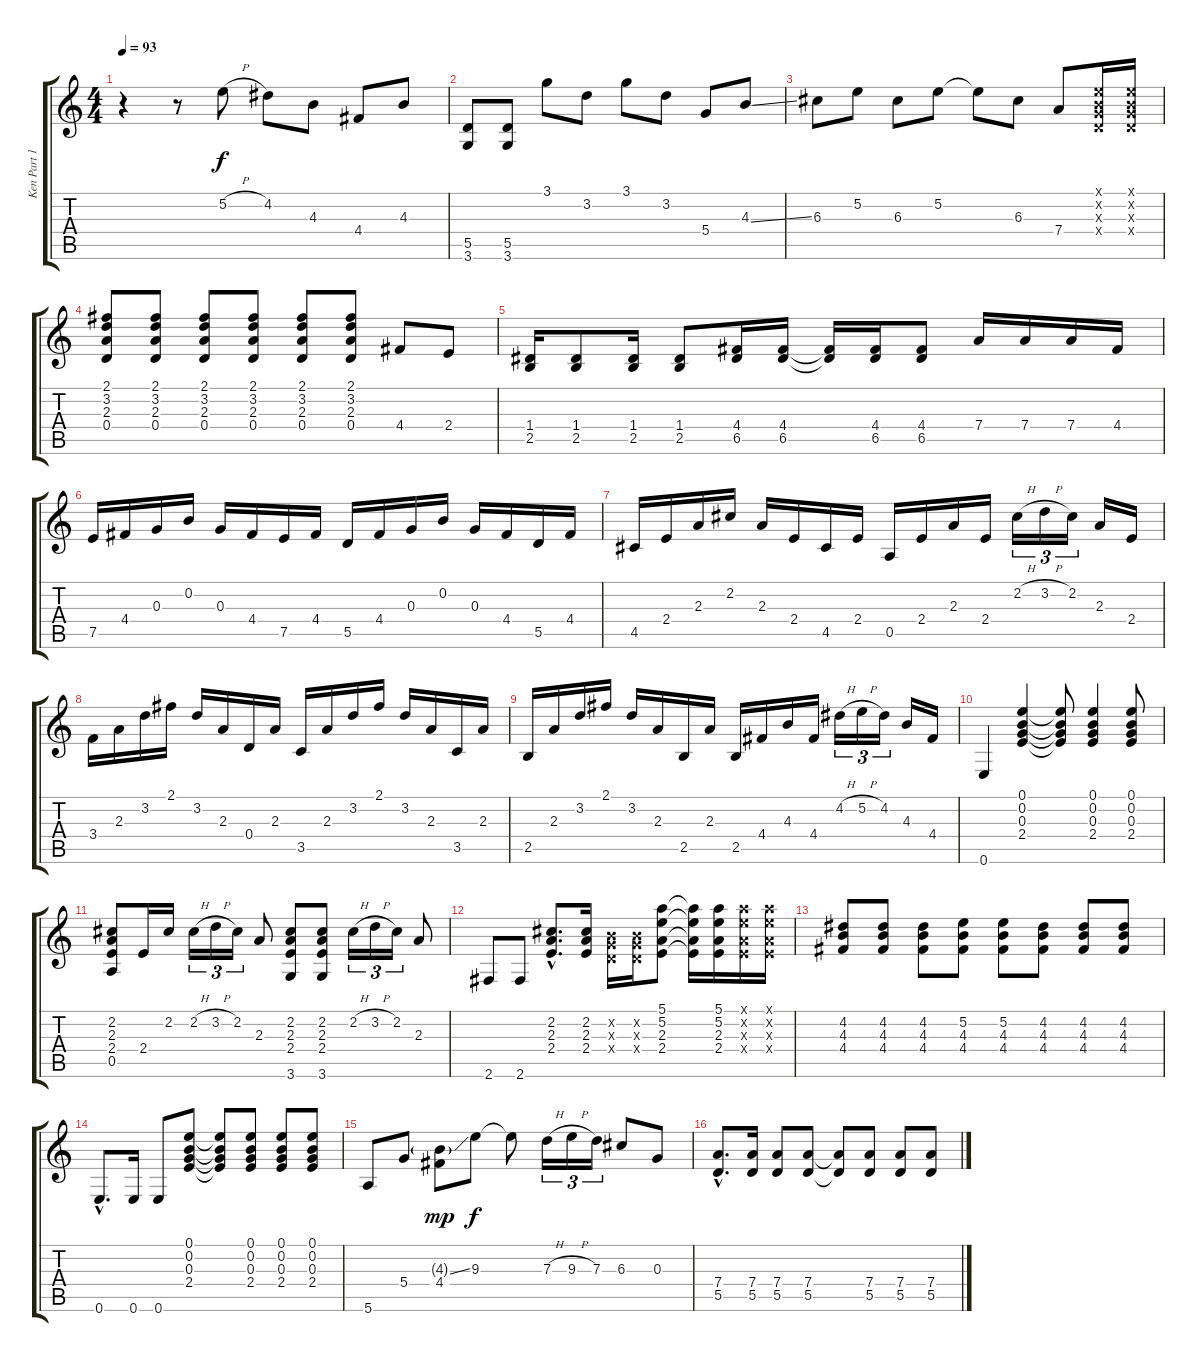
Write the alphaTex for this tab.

\track ("Ken Part 1" "Ken Part 1") {instrument distortionguitar}
\staff {score tabs}
\tuning (E4 B3 G3 D3 A2 E2) {hide}
\ts (4 4)
\tempo 93
\clef g2
\ks c
r.4{dy f} r.8 5.2{h}.8 4.2.8 4.3.8 4.4.8 4.3.8 |
(5.5 3.6).8 (5.5 3.6).8 3.1.8 3.2.8 3.1.8 3.2.8 5.4.8 4.3{ss}.8 |
6.3.8 5.2.8 6.3.8 5.2.8 5.2{t}.8 6.3.8 7.4.8 (0.1{x} 0.2{x} 0.3{x} 0.4{x}).16 (0.1{x} 0.2{x} 0.3{x} 0.4{x}).16 |
(2.1 3.2 2.3 0.4).8{volume 12 instrument distortionguitar} (2.1 3.2 2.3 0.4).8 (2.1 3.2 2.3 0.4).8 (2.1 3.2 2.3 0.4).8 (2.1 3.2 2.3 0.4).8 (2.1 3.2 2.3 0.4).8 4.4.8 2.4.8 |
(1.4 2.5).16 (1.4 2.5).8 (1.4 2.5).16 (1.4 2.5).8 (4.4 6.5).16 (4.4 6.5).16 (4.4{t} 6.5{t}).16 (4.4 6.5).16 (4.4 6.5).8 7.4.16 7.4.16 7.4.16 4.4.16 |
7.5.16 4.4.16 0.3.16 0.2.16 0.3.16 4.4.16 7.5.16 4.4.16 5.5.16 4.4.16 0.3.16 0.2.16 0.3.16 4.4.16 5.5.16 4.4.16 |
4.5.16 2.4.16 2.3.16 2.2.16 2.3.16 2.4.16 4.5.16 2.4.16 0.5.16 2.4.16 2.3.16 2.4.16 2.2{h}.16{tu (3 2)} 3.2{h}.16{tu (3 2)} 2.2.16{tu (3 2)} 2.3.16 2.4.16 |
3.4.16 2.3.16 3.2.16 2.1.16 3.2.16 2.3.16 0.4.16 2.3.16 3.5.16 2.3.16 3.2.16 2.1.16 3.2.16 2.3.16 3.5.16 2.3.16 |
2.5.16 2.3.16 3.2.16 2.1.16 3.2.16 2.3.16 2.5.16 2.3.16 2.5.16 4.4.16 4.3.16 4.4.16 4.2{h}.16{tu (3 2)} 5.2{h}.16{tu (3 2)} 4.2.16{tu (3 2)} 4.3.16 4.4.16 |
0.6.4 (0.1 0.2 0.3 2.4).4 (0.1{t} 0.2{t} 0.3{t} 2.4{t}).8 (0.1 0.2 0.3 2.4).4 (0.1 0.2 0.3 2.4).8 |
(2.2 2.3 2.4 0.5).8 2.4.16 2.2.16 2.2{h}.16{tu (3 2)} 3.2{h}.16{tu (3 2)} 2.2.16{tu (3 2)} 2.3.8 (2.2 2.3 2.4 3.6).8 (2.2 2.3 2.4 3.6).8 2.2{h}.16{tu (3 2)} 3.2{h}.16{tu (3 2)} 2.2.16{tu (3 2)} 2.3.8 |
2.6.8 2.6.8 (2.2{hac} 2.3{hac} 2.4{hac}).8{d} (2.2 2.3 2.4).16 (0.2{x} 0.3{x} 0.4{x}).16 (0.2{x} 0.3{x} 0.4{x}).16 (5.1 5.2 2.3 2.4).8 (5.1{t} 5.2{t} 2.3{t} 2.4{t}).16 (5.1 5.2 2.3 2.4).16 (5.1{x} 5.2{x} 2.3{x} 2.4{x}).16 (5.1{x} 5.2{x} 2.3{x} 2.4{x}).16 |
(4.2 4.3 4.4).8 (4.2 4.3 4.4).8 (4.2 4.3 4.4).8 (5.2 4.3 4.4).8 (5.2 4.3 4.4).8 (4.2 4.3 4.4).8 (4.2 4.3 4.4).8 (4.2 4.3 4.4).8 |
0.6{hac}.8{d} 0.6.16 0.6.8 (0.1 0.2 0.3 2.4).8 (0.1{t} 0.2{t} 0.3{t} 2.4{t}).8 (0.1 0.2 0.3 2.4).8 (0.1 0.2 0.3 2.4).8 (0.1 0.2 0.3 2.4).8 |
5.6.8 5.4.8 (4.3{ss g} 4.4).8{dy mp} 9.3.8{dy f} 9.3{t}.8 7.3{h}.16{tu (3 2)} 9.3{h}.16{tu (3 2)} 7.3.16{tu (3 2)} 6.3.8 0.3.8 |
(7.4{hac} 5.5{hac}).8{d} (7.4 5.5).16 (7.4 5.5).8 (7.4 5.5).8 (7.4{t} 5.5{t}).8 (7.4 5.5).8 (7.4 5.5).8 (7.4 5.5).8
